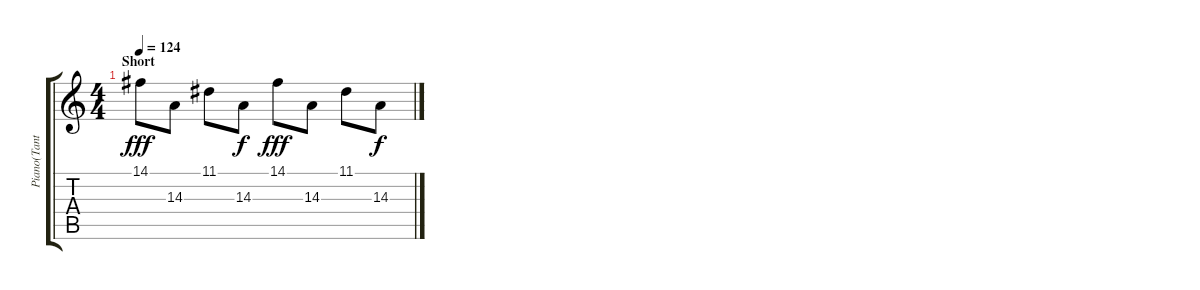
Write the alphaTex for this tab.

\track ("Piano(Tantra)" "Piano(Tant") {instrument acousticgrandpiano}
\staff {score tabs}
\tuning (E4 B3 G3 D3 A2 E2) {hide}
\ts (4 4)
\section ("" "Short")
\tempo 124
\clef g2
\ks c
14.1.8{dy fff} 14.3.8 11.1.8 14.3.8{dy f} 14.1.8{dy fff} 14.3.8 11.1.8 14.3.8{dy f}
